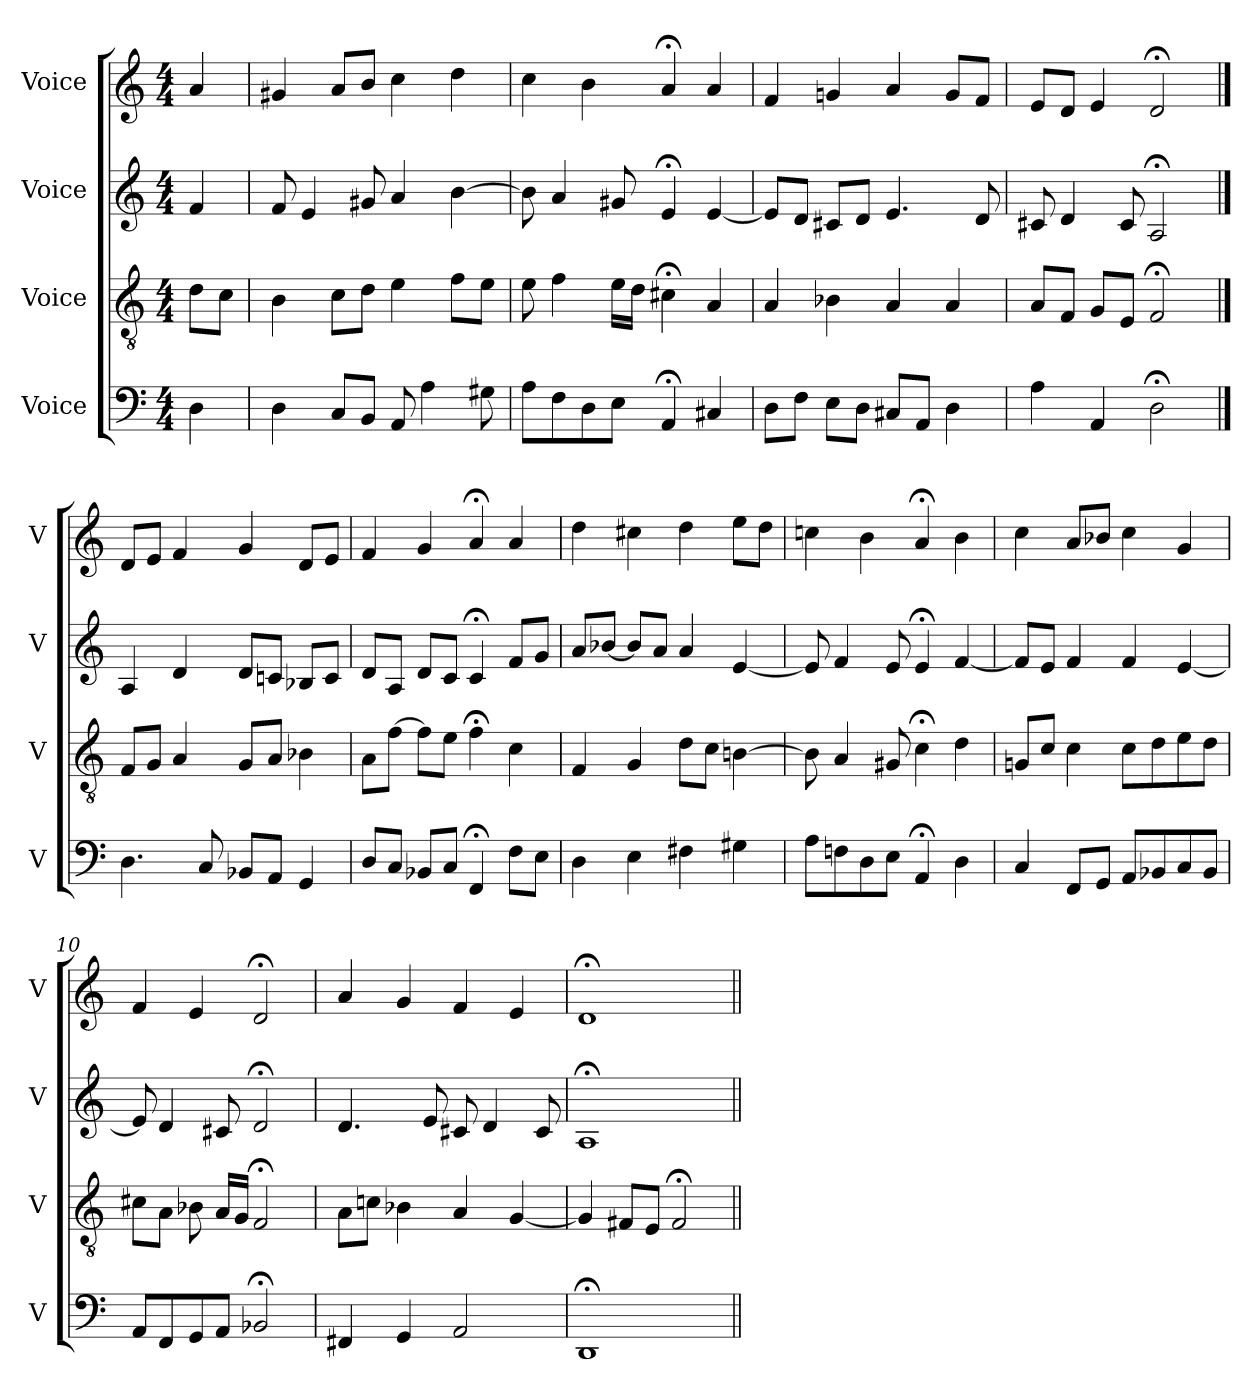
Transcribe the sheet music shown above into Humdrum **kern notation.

**kern	**kern	**kern	**kern
*part4	*part3	*part2	*part1
*staff4	*staff3	*staff2	*staff1
*I"Voice	*I"Voice	*I"Voice	*I"Voice
*I'V	*I'V	*I'V	*I'V
*clefF4	*clefGv2	*clefG2	*clefG2
*k[]	*k[]	*k[]	*k[]
*M4/4	*M4/4	*M4/4	*M4/4
*MM100	*MM100	*MM100	*MM100
=	=	=	=
4D\	8d\L	4f/	4a/
.	8c\J	.	.
=1	=1	=1	=1
4D\	4B\	8f/	4g#X/
.	.	4e/	.
8C/L	8c\L	.	8a/L
8BB/J	8d\J	8g#X/	8b/J
8AA/	4e\	4a/	4cc\
4A\	.	.	.
.	8f\L	[4b\	4dd\
8G#X\	8e\J	.	.
=2	=2	=2	=2
8A\L	8e\	8b\]	4cc\
8F\	4f\	4a/	.
8D\	.	.	4b\
8E\J	16e\LL	8g#X/	.
.	16d\JJ	.	.
4AA;/	4c#X;\	4e;/	4a;/
4C#X/	4A/	[4e/	4a/
=3	=3	=3	=3
8D\L	4A/	8e/L]	4f/
8F\J	.	8d/J	.
8E\L	4B-X\	8c#X/L	4gn/
8D\J	.	8d/J	.
8C#X/L	4A/	4.e/	4a/
8AA/J	.	.	.
4D\	4A/	.	8g/L
.	.	8d/	8f/J
=4	=4	=4	=4
4A\	8A/L	8c#X/	8e/L
.	8F/J	4d/	8d/J
4AA/	8G/L	.	4e/
.	8E/J	8c#/	.
2D;\	2F;/	2A;/	2d;/
!!LO:LB:g=z
==5	==5	==5	==5
4.D\	8F/L	4A/	8d/L
.	8G/J	.	8e/J
.	4A/	4d/	4f/
8C/	.	.	.
8BB-X/L	8G/L	8d/L	4g/
8AA/J	8A/J	8cn/J	.
4GG/	4B-X\	8B-X/L	8d/L
.	.	8c/J	8e/J
=6	=6	=6	=6
8D/L	8A\L	8d/L	4f/
8C/J	[8f\J	8A/J	.
8BB-X/L	8f\L]	8d/L	4g/
8C/J	8e\J	8c/J	.
4FF;/	4f;\	4c;/	4a;/
8F\L	4c\	8f/L	4a/
8E\J	.	8g/J	.
=7	=7	=7	=7
4D\	4F/	8a/L	4dd\
.	.	[8b-X/J	.
4E\	4G/	8b-/L]	4cc#X\
.	.	8a/J	.
4F#X\	8d\L	4a/	4dd\
.	8c\J	.	.
4G#X\	[4Bn\	[4e/	8ee\L
.	.	.	8dd\J
=8	=8	=8	=8
8A\L	8B\]	8e/]	4ccn\
8Fn\	4A/	4f/	.
8D\	.	.	4b\
8E\J	8G#X/	8e/	.
4AA;/	4c;\	4e;/	4a;/
4D\	4d\	[4f/	4b\
!!LO:LB:g=z
=9	=9	=9	=9
4C/	8Gn/L	8f/L]	4cc\
.	8c/J	8e/J	.
8FF/L	4c\	4f/	8a/L
8GG/J	.	.	8b-X/J
8AA/L	8c\L	4f/	4cc\
8BB-X/	8d\	.	.
8C/	8e\	[4e/	4g/
8BB-/J	8d\J	.	.
=10	=10	=10	=10
8AA/L	8c#X\L	8e/]	4f/
8FF/	8A\J	4d/	.
8GG/	8B-X\	.	4e/
8AA/J	16A/LL	8c#X/	.
.	16G/JJ	.	.
2BB-X;/	2F;/	2d;/	2d;/
=11	=11	=11	=11
4FF#X/	8A\L	4.d/	4a/
.	8cn\J	.	.
4GG/	4B-X\	.	4g/
.	.	8e/	.
2AA/	4A/	8c#X/	4f/
.	.	4d/	.
.	[4G/	.	4e/
.	.	8c#/	.
=12	=12	=12	=12
1DD;	4G/]	1A;	1d;
.	8F#X/L	.	.
.	8E/J	.	.
.	2F#;/	.	.
=||	=||	=||	=||
*-	*-	*-	*-
